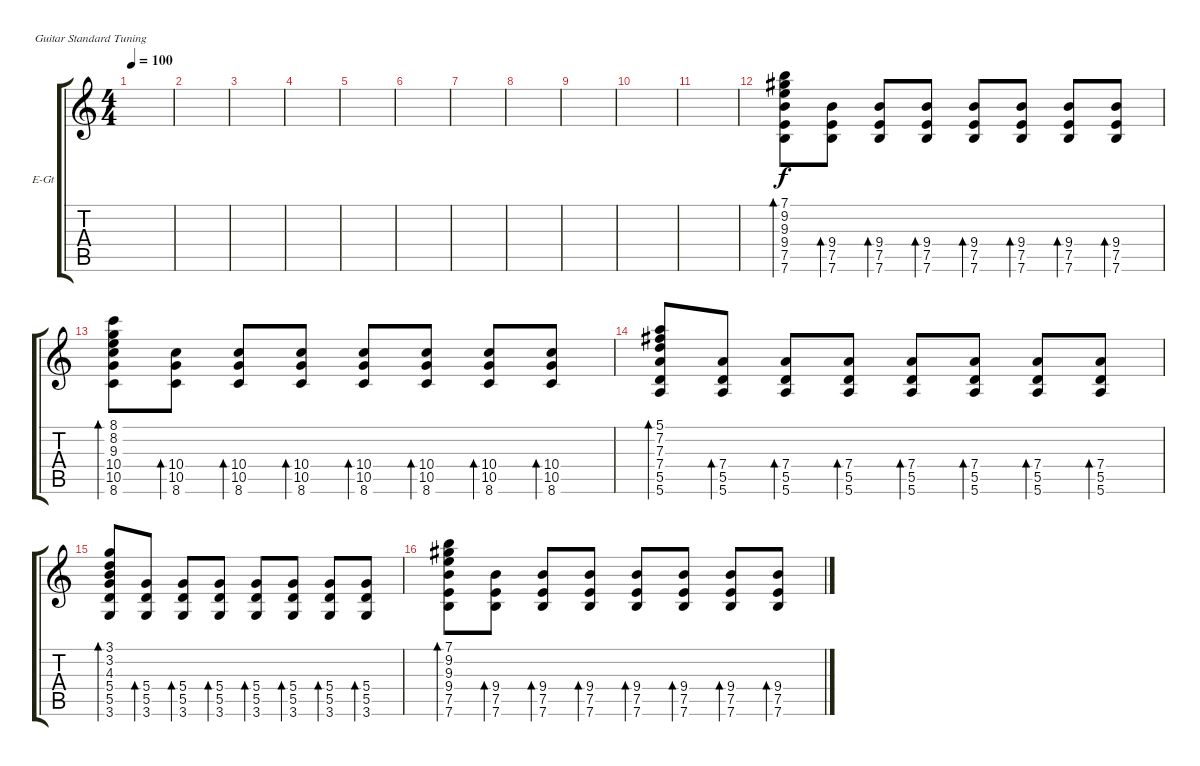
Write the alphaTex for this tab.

\bracketExtendMode groupsimilarinstruments
\firstSystemTrackNameOrientation horizontal
\otherSystemsTrackNameOrientation horizontal
\track ("guitar 2" "E-Gt") {instrument distortionguitar}
\staff {score tabs}
\tuning (E4 B3 G3 D3 A2 E2)
\ts (4 4)
\tempo 100
\clef g2
\ks c
|
|
|
|
|
|
|
|
|
|
|
(9.4 7.5 7.6 9.3 9.2 7.1).8{bd 60} (9.4 7.5 7.6).8{bd 60} (9.4 7.5 7.6).8{bd 60} (9.4 7.5 7.6).8{bd 60} (9.4 7.5 7.6).8{bd 60} (9.4 7.5 7.6).8{bd 60} (9.4 7.5 7.6).8{bd 60} (9.4 7.5 7.6).8{bd 60} |
(10.4 10.5 8.6 8.1 8.2 9.3).8{bd 60} (10.4 10.5 8.6).8{bd 60} (10.4 10.5 8.6).8{bd 60} (10.4 10.5 8.6).8{bd 60} (10.4 10.5 8.6).8{bd 60} (10.4 10.5 8.6).8{bd 60} (10.4 10.5 8.6).8{bd 60} (10.4 10.5 8.6).8{bd 60} |
(7.4 5.5 5.6 7.3 7.2 5.1).8{bd 60} (7.4 5.5 5.6).8{bd 60} (7.4 5.5 5.6).8{bd 60} (7.4 5.5 5.6).8{bd 60} (7.4 5.5 5.6).8{bd 60} (7.4 5.5 5.6).8{bd 60} (7.4 5.5 5.6).8{bd 60} (7.4 5.5 5.6).8{bd 60} |
(5.4 5.5 3.6 3.1 3.2 4.3).8{bd 60} (5.4 5.5 3.6).8{bd 60} (5.4 5.5 3.6).8{bd 60} (5.4 5.5 3.6).8{bd 60} (5.4 5.5 3.6).8{bd 60} (5.4 5.5 3.6).8{bd 60} (5.4 5.5 3.6).8{bd 60} (5.4 5.5 3.6).8{bd 60} |
(9.4 7.5 7.6 9.3 9.2 7.1).8{bd 60} (9.4 7.5 7.6).8{bd 60} (9.4 7.5 7.6).8{bd 60} (9.4 7.5 7.6).8{bd 60} (9.4 7.5 7.6).8{bd 60} (9.4 7.5 7.6).8{bd 60} (9.4 7.5 7.6).8{bd 60} (9.4 7.5 7.6).8{bd 60}
